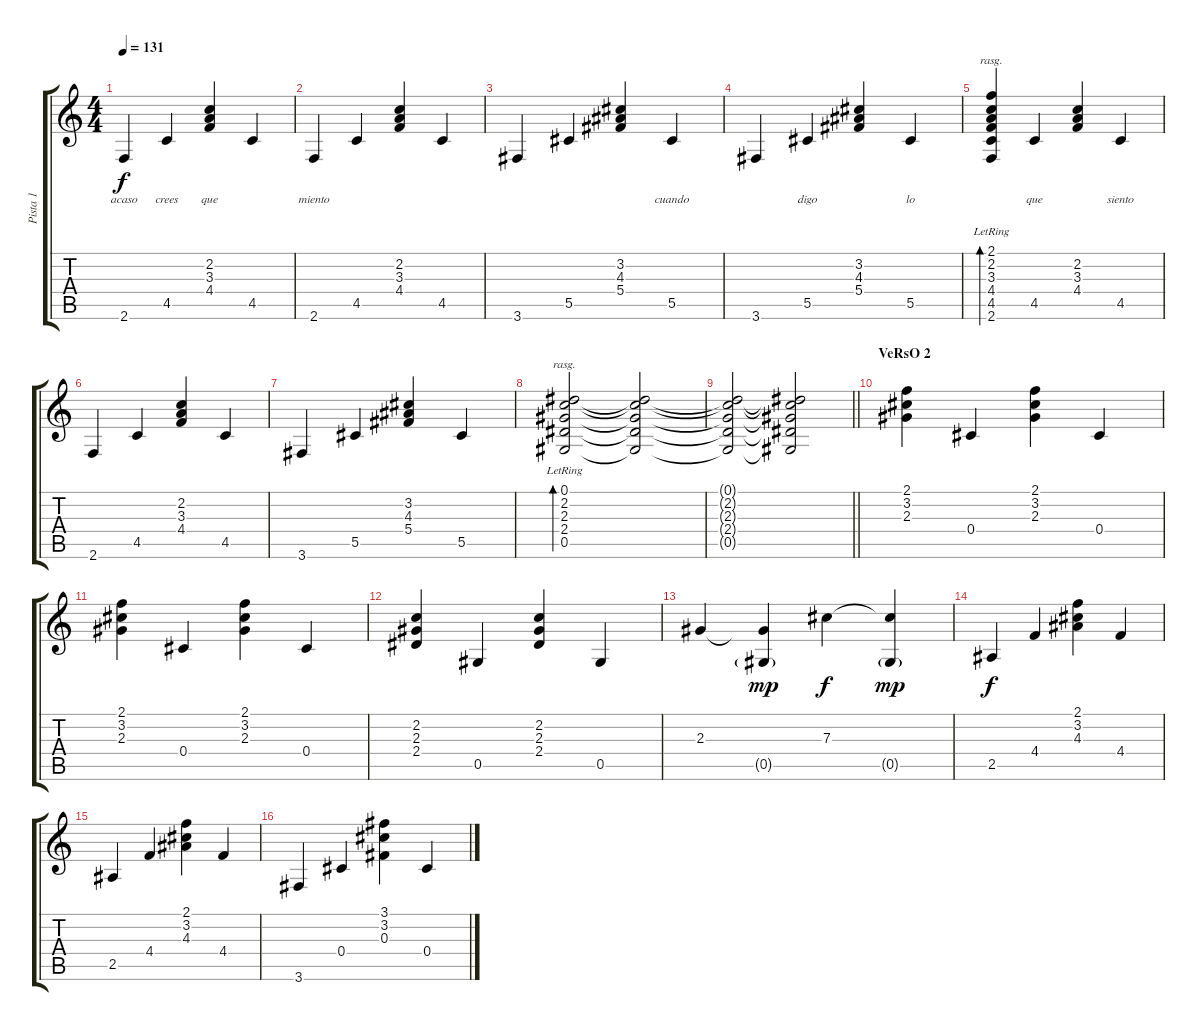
\track ("Pista 1" "Pista 1") {instrument acousticguitarsteel}
\staff {score tabs}
\tuning (Eb4 Bb3 Gb3 Db3 Ab2 Eb2) {hide}
\ts (4 4)
\tempo 131
\clef g2
\ks c
2.6.4{lyrics (0 "acaso") lyrics (1 "") lyrics (2 "") lyrics (3 "") lyrics (4 "") dy f} 4.5.4{lyrics (0 "crees") lyrics (1 "") lyrics (2 "") lyrics (3 "") lyrics (4 "")} (2.2 3.3 4.4).4{lyrics (0 "que") lyrics (1 "") lyrics (2 "") lyrics (3 "") lyrics (4 "")} 4.5.4{lyrics (0 "") lyrics (1 "") lyrics (2 "") lyrics (3 "") lyrics (4 "")} |
2.6.4{lyrics (0 "miento") lyrics (1 "") lyrics (2 "") lyrics (3 "") lyrics (4 "")} 4.5.4{lyrics (0 "") lyrics (1 "") lyrics (2 "") lyrics (3 "") lyrics (4 "")} (2.2 3.3 4.4).4{lyrics (0 "") lyrics (1 "") lyrics (2 "") lyrics (3 "") lyrics (4 "")} 4.5.4{lyrics (0 "") lyrics (1 "") lyrics (2 "") lyrics (3 "") lyrics (4 "")} |
3.6.4{lyrics (0 "") lyrics (1 "") lyrics (2 "") lyrics (3 "") lyrics (4 "")} 5.5.4{lyrics (0 "") lyrics (1 "") lyrics (2 "") lyrics (3 "") lyrics (4 "")} (3.2 4.3 5.4).4{lyrics (0 "") lyrics (1 "") lyrics (2 "") lyrics (3 "") lyrics (4 "")} 5.5.4{lyrics (0 "cuando") lyrics (1 "") lyrics (2 "") lyrics (3 "") lyrics (4 "")} |
3.6.4{lyrics (0 "") lyrics (1 "") lyrics (2 "") lyrics (3 "") lyrics (4 "")} 5.5.4{lyrics (0 "digo") lyrics (1 "") lyrics (2 "") lyrics (3 "") lyrics (4 "")} (3.2 4.3 5.4).4{lyrics (0 "") lyrics (1 "") lyrics (2 "") lyrics (3 "") lyrics (4 "")} 5.5.4{lyrics (0 "lo") lyrics (1 "") lyrics (2 "") lyrics (3 "") lyrics (4 "")} |
(2.1{lr} 2.2{lr} 3.3{lr} 4.4{lr} 4.5{lr} 2.6{lr}).4{bd 30 rasg ii lyrics (0 "") lyrics (1 "") lyrics (2 "") lyrics (3 "") lyrics (4 "")} 4.5.4{lyrics (0 "que") lyrics (1 "") lyrics (2 "") lyrics (3 "") lyrics (4 "")} (2.2 3.3 4.4).4{lyrics (0 "") lyrics (1 "") lyrics (2 "") lyrics (3 "") lyrics (4 "")} 4.5.4{lyrics (0 "siento") lyrics (1 "") lyrics (2 "") lyrics (3 "") lyrics (4 "")} |
2.6.4 4.5.4 (2.2 3.3 4.4).4 4.5.4 |
3.6.4 5.5.4 (3.2 4.3 5.4).4 5.5.4 |
(0.1 2.2 2.3{lr} 2.4 0.5).2{bd 480 rasg ii} (0.1{t} 2.2{t} 2.3{t} 2.4{t} 0.5{t}).2 |
\barLineRight lightlight
(0.1{t} 2.2{t} 2.3{t} 2.4{t} 0.5{t}).2 (0.1{t} 2.2{t} 2.3{t} 2.4{t} 0.5{t}).2 |
\section ("" "VeRsO 2")
(2.1 3.2 2.3).4 0.4.4 (2.1 3.2 2.3).4 0.4.4 |
(2.1 3.2 2.3).4 0.4.4 (2.1 3.2 2.3).4 0.4.4 |
(2.2 2.3 2.4).4 0.5.4 (2.2 2.3 2.4).4 0.5.4 |
2.3.4 (2.3{t} 0.5{g}).4{dy mp} 7.3.4{dy f} (7.3{t} 0.5{g}).4{dy mp} |
2.5.4{dy f} 4.4.4 (2.1 3.2 4.3).4 4.4.4 |
2.5.4 4.4.4 (2.1 3.2 4.3).4 4.4.4 |
3.6.4 0.4.4 (3.1 3.2 0.3).4 0.4.4
